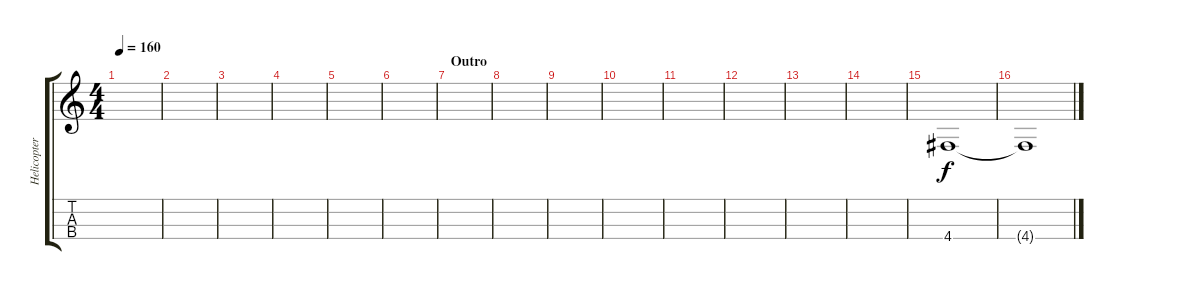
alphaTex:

\track ("Helicopter" "Helicopter") {instrument helicopter}
\staff {score tabs}
\tuning (E4 B3 G3 D3) {hide}
\ts (4 4)
\tempo 160
\clef g2
\ks c
|
|
|
|
|
|
\section ("" "Outro")
|
|
|
|
|
|
|
|
4.4.1 |
4.4{t}.1
